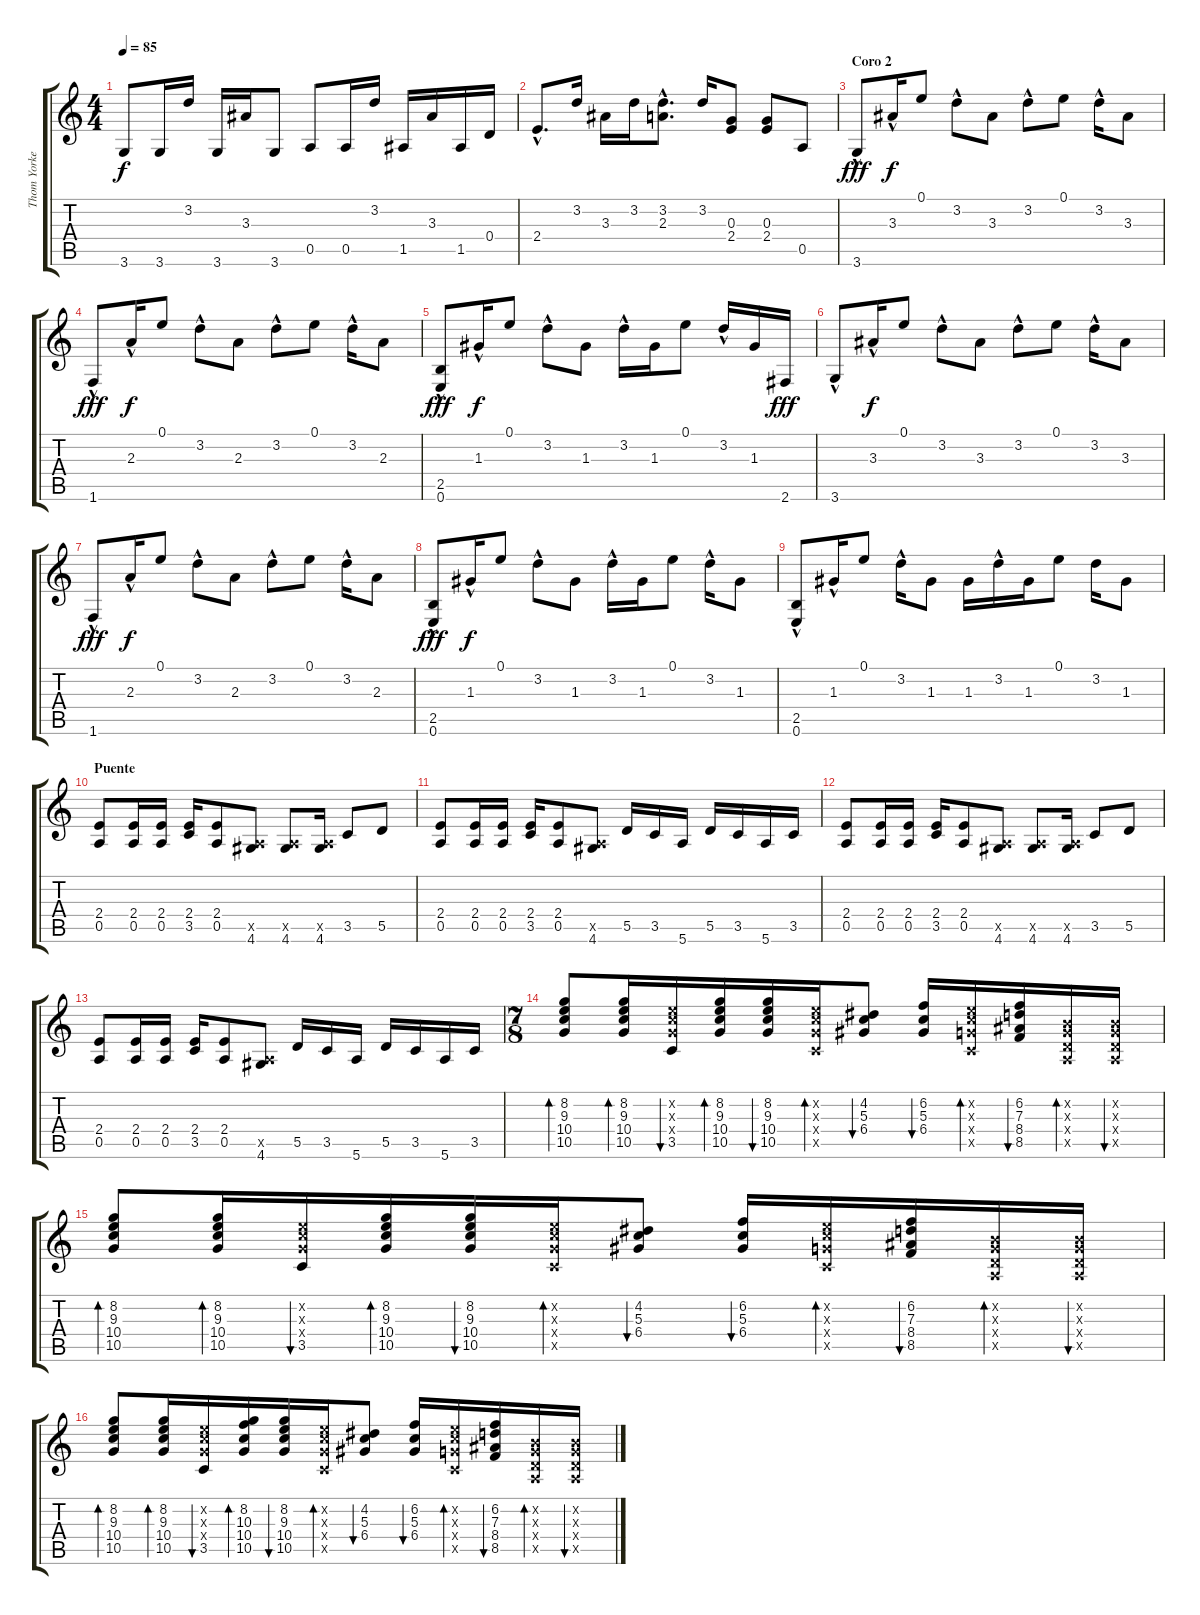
\track ("Thom Yorke guitar" "Thom Yorke") {instrument acousticguitarsteel}
\staff {score tabs}
\tuning (E4 B3 G3 D3 A2 E2) {hide}
\ts (4 4)
\tempo 85
\clef g2
\ks c
3.6.8{dy f} 3.6.16 3.2.16 3.6.16 3.3.16 3.6.8 0.5.8 0.5.16 3.2.16 1.5.16 3.3.16 1.5.16 0.4.16 |
2.4{hac}.8{d} 3.2.16 3.3.16 3.2.16 (3.2{hac} 2.3{hac}).8{d} 3.2.16 (0.3 2.4).8 (0.3 2.4).8 0.5.8 |
\section ("" "Coro 2")
3.6{hac}.8{dy fff} 3.3{hac}.16{dy f} 0.1.8 3.2{hac}.8 3.3.8 3.2{hac}.8 0.1.8 3.2{hac}.16 3.3.8 |
1.6{hac}.8{dy fff} 2.3{hac}.16{dy f} 0.1.8 3.2{hac}.8 2.3.8 3.2{hac}.8 0.1.8 3.2{hac}.16 2.3.8 |
(2.5{hac} 0.6{hac}).8{dy fff} 1.3{hac}.16{dy f} 0.1.8 3.2{hac}.8 1.3.8 3.2{hac}.16 1.3.16 0.1.8 3.2{hac}.16 1.3.16 2.6.16{dy fff} |
3.6{hac}.8 3.3{hac}.16{dy f} 0.1.8 3.2{hac}.8 3.3.8 3.2{hac}.8 0.1.8 3.2{hac}.16 3.3.8 |
1.6{hac}.8{dy fff} 2.3{hac}.16{dy f} 0.1.8 3.2{hac}.8 2.3.8 3.2{hac}.8 0.1.8 3.2{hac}.16 2.3.8 |
(2.5{hac} 0.6{hac}).8{dy fff} 1.3{hac}.16{dy f} 0.1.8 3.2{hac}.8 1.3.8 3.2{hac}.16 1.3.16 0.1.8 3.2{hac}.16 1.3.8 |
(2.5{hac} 0.6{hac}).8 1.3{hac}.16 0.1.8 3.2{hac}.16 1.3.8 1.3.16 3.2{hac}.16 1.3.16 0.1.8 3.2.16 1.3.8 |
\section ("" "Puente")
(2.4 0.5).8 (2.4 0.5).16 (2.4 0.5).16 (2.4 3.5).16 (2.4 0.5).8 (0.5{x} 4.6).8 (0.5{x} 4.6).8 (0.5{x} 4.6).16 3.5.8 5.5.8 |
(2.4 0.5).8 (2.4 0.5).16 (2.4 0.5).16 (2.4 3.5).16 (2.4 0.5).8 (0.5{x} 4.6).8 5.5.16 3.5.16 5.6.16 5.5.16 3.5.16 5.6.16 3.5.16 |
(2.4 0.5).8 (2.4 0.5).16 (2.4 0.5).16 (2.4 3.5).16 (2.4 0.5).8 (0.5{x} 4.6).8 (0.5{x} 4.6).8 (0.5{x} 4.6).16 3.5.8 5.5.8 |
(2.4 0.5).8 (2.4 0.5).16 (2.4 0.5).16 (2.4 3.5).16 (2.4 0.5).8 (0.5{x} 4.6).8 5.5.16 3.5.16 5.6.16 5.5.16 3.5.16 5.6.16 3.5.16 |
\ts (7 8)
(8.2 9.3 10.4 10.5).8{bd 30} (8.2 9.3 10.4 10.5).16{bd 30} (5.2{x} 5.3{x} 5.4{x} 3.5).16{bu 30} (8.2 9.3 10.4 10.5).16{bd 30} (8.2 9.3 10.4 10.5).16{bu 30} (5.2{x} 5.3{x} 5.4{x} 3.5{x}).16{bd 30} (4.2 5.3 6.4).8{bu 30} (6.2 5.3 6.4).16{bu 30} (5.2{x} 5.3{x} 5.4{x} 3.5{x}).16{bd 30} (6.2 7.3 8.4 8.5).16{bu 30} (0.2{x} 0.3{x} 0.4{x} 0.5{x}).16{bd 30} (0.2{x} 0.3{x} 0.4{x} 0.5{x}).16{bu 30} |
(8.2 9.3 10.4 10.5).8{bd 30} (8.2 9.3 10.4 10.5).16{bd 30} (5.2{x} 5.3{x} 5.4{x} 3.5).16{bu 30} (8.2 9.3 10.4 10.5).16{bd 30} (8.2 9.3 10.4 10.5).16{bu 30} (5.2{x} 5.3{x} 5.4{x} 3.5{x}).16{bd 30} (4.2 5.3 6.4).8{bu 30} (6.2 5.3 6.4).16{bu 30} (5.2{x} 5.3{x} 5.4{x} 3.5{x}).16{bd 30} (6.2 7.3 8.4 8.5).16{bu 30} (0.2{x} 0.3{x} 0.4{x} 0.5{x}).16{bd 30} (0.2{x} 0.3{x} 0.4{x} 0.5{x}).16{bu 30} |
(8.2 9.3 10.4 10.5).8{bd 30} (8.2 9.3 10.4 10.5).16{bd 30} (5.2{x} 5.3{x} 5.4{x} 3.5).16{bu 30} (8.2 10.3 10.4 10.5).16{bd 30} (8.2 9.3 10.4 10.5).16{bu 30} (5.2{x} 5.3{x} 5.4{x} 3.5{x}).16{bd 30} (4.2 5.3 6.4).8{bu 30} (6.2 5.3 6.4).16{bu 30} (5.2{x} 5.3{x} 5.4{x} 3.5{x}).16{bd 30} (6.2 7.3 8.4 8.5).16{bu 30} (0.2{x} 0.3{x} 0.4{x} 0.5{x}).16{bd 30} (0.2{x} 0.3{x} 0.4{x} 0.5{x}).16{bu 30}
